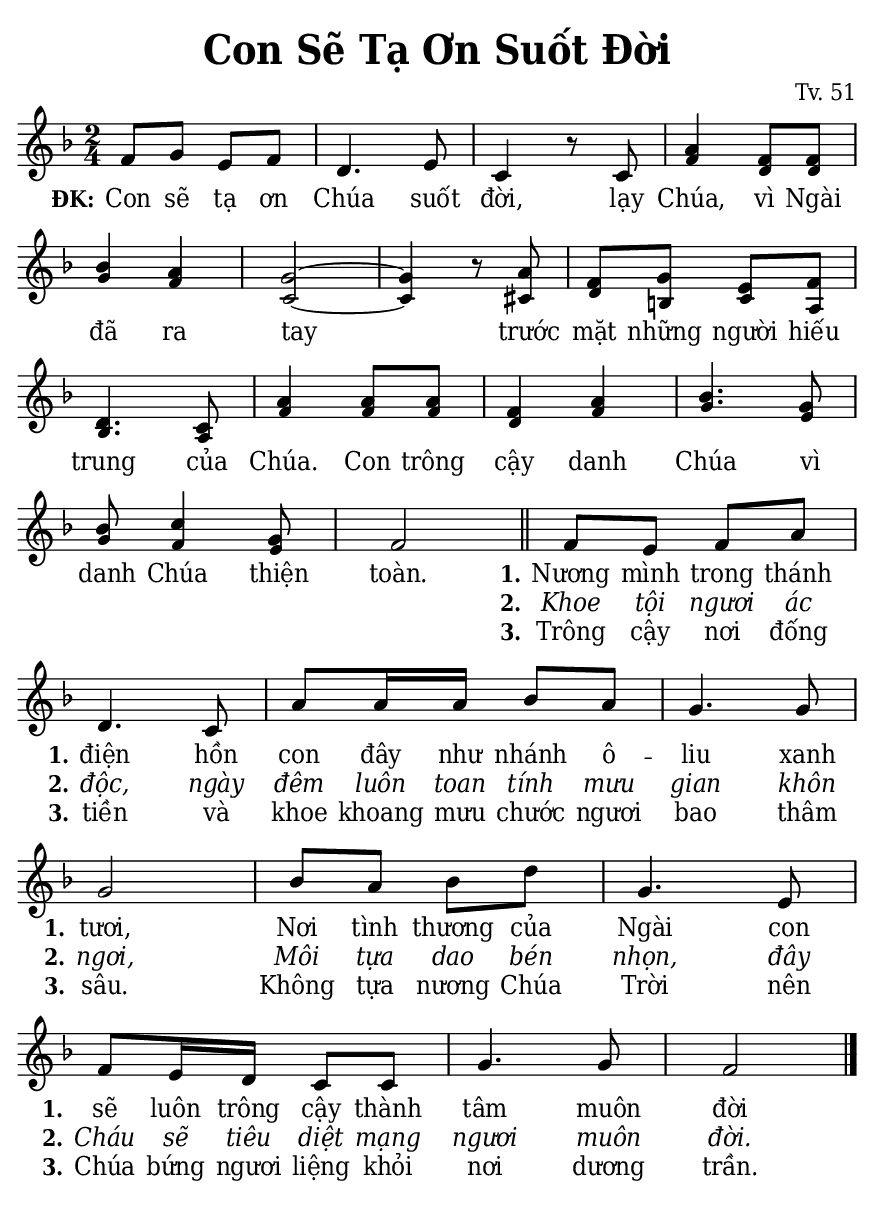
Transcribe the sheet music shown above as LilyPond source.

% Cài đặt chung\
\version "2.22.1"
\include "english.ly"

\header {
  title = \markup { \fontsize #1 "Con Sẽ Tạ Ơn Suốt Đời" }
  composer = "Tv. 51"
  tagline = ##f
}

% mã nguồn cho những chức năng chưa hỗ trợ trong phiên bản lilypond hiện tại
% cung cấp bởi cộng đồng lilypond khi gửi email đến lilypond-user@gnu.org
% Đổi kích thước nốt cho bè phụ
notBePhu =
#(define-music-function (font-size music) (number? ly:music?)
   (for-some-music
     (lambda (m)
       (if (music-is-of-type? m 'rhythmic-event)
           (begin
             (set! (ly:music-property m 'tweaks)
                   (cons `(font-size . ,font-size)
                         (ly:music-property m 'tweaks)))
             #t)
           #f))
     music)
   music)

% in số phiên khúc trên mỗi dòng
#(define (add-grob-definition grob-name grob-entry)
     (set! all-grob-descriptions
           (cons ((@@ (lily) completize-grob-entry)
                  (cons grob-name grob-entry))
                 all-grob-descriptions)))

#(add-grob-definition
    'StanzaNumberSpanner
    `((direction . ,LEFT)
      (font-series . bold)
      (padding . 1.0)
      (side-axis . ,X)
      (stencil . ,ly:text-interface::print)
      (X-offset . ,ly:side-position-interface::x-aligned-side)
      (Y-extent . ,grob::always-Y-extent-from-stencil)
      (meta . ((class . Spanner)
               (interfaces . (font-interface
                              side-position-interface
                              stanza-number-interface
                              text-interface))))))

\layout {
    \context {
      \Global
      \grobdescriptions #all-grob-descriptions
    }
    \context {
      \Score
      \remove Stanza_number_align_engraver
      \consists
        #(lambda (context)
           (let ((texts '())
                 (syllables '()))
             (make-engraver
              (acknowledgers
               ((stanza-number-interface engraver grob source-engraver)
                  (set! texts (cons grob texts)))
               ((lyric-syllable-interface engraver grob source-engraver)
                  (set! syllables (cons grob syllables))))
              ((stop-translation-timestep engraver)
                 (for-each
                  (lambda (text)
                    (for-each
                     (lambda (syllable)
                       (ly:pointer-group-interface::add-grob
                        text
                        'side-support-elements
                        syllable))
                     syllables))
                  texts)
                 (set! syllables '())))))
    }
    \context {
      \Lyrics
      \remove Stanza_number_engraver
      \consists
        #(lambda (context)
           (let ((text #f)
                 (last-stanza #f))
             (make-engraver
              ((process-music engraver)
                 (let ((stanza (ly:context-property context 'stanza #f)))
                   (if (and stanza (not (equal? stanza last-stanza)))
                       (let ((column (ly:context-property context
'currentCommandColumn)))
                         (set! last-stanza stanza)
                         (if text
                             (ly:spanner-set-bound! text RIGHT column))
                         (set! text (ly:engraver-make-grob engraver
'StanzaNumberSpanner '()))
                         (ly:grob-set-property! text 'text stanza)
                         (ly:spanner-set-bound! text LEFT column)))))
              ((finalize engraver)
                 (if text
                     (let ((column (ly:context-property context
'currentCommandColumn)))
                       (ly:spanner-set-bound! text RIGHT column)))))))
      \override StanzaNumberSpanner.horizon-padding = 10000
    }
}

stanzaReminderOff =
  \temporary \override StanzaNumberSpanner.after-line-breaking =
     #(lambda (grob)
        ;; Can be replaced with (not (first-broken-spanner? grob)) in 2.23.
        (if (let ((siblings (ly:spanner-broken-into (ly:grob-original grob))))
              (and (pair? siblings)
                   (not (eq? grob (car siblings)))))
            (ly:grob-suicide! grob)))

stanzaReminderOn = \undo \stanzaReminderOff
% kết thúc mã nguồn

% Nhạc phiên khúc
nhacPhienKhucSop = \relative c' {
  f8 g e f |
  d4. e8 |
  c4 r8 c |
  a'4 f8 f |
  bf4 a |
  g2 ~ |
  g4 r8 a |
  f g e f |
  d4. c8 |
  a'4 a8 a |
  f4 a |
  bf4. g8 |
  bf c4 g8 |
  f2 \bar "||"
  
  f8 e f a |
  d,4. c8 |
  a' a16 a bf8 a |
  g4. g8 |
  g2 bf8 a bf d |
  g,4. e8 |
  f e16 d c8 c |
  g'4. g8 |
  f2 \bar "|."
}

nhacPhienKhucAlto = \relative c' {
  f8 g e f |
  d4. e8 |
  c4 r8 c |
  f4 d8 d |
  g4 f |
  c2 ~ |
  c4 r8 cs |
  d b! c a |
  bf4. a8 |
  f'4 f8 f |
  d4 f |
  g4. e8 |
  g f4 e8 |
  f2
}

% Lời phiên khúc
loiPhienKhucSop = \lyrics {
  \stanzaReminderOff
  \set stanza = "ĐK:"
  Con sẽ tạ ơn Chúa suốt đời,
  lạy Chúa, vì Ngài đã ra tay
  trước mặt những người hiếu trung của Chúa.
  Con trông cậy danh Chúa
  vì danh Chúa thiện toàn.
  \stanzaReminderOn
  <<
    {
      \set stanza = "1."
      Nương mình trong thánh điện
      hồn con đây như nhánh ô -- liu xanh tươi,
      Nơi tình thương của Ngài con sẽ luôn trông cậy
      thành tâm muôn đời
    }
    \new Lyrics {
	    \set associatedVoice = "beSop"
	    \set stanza = "2."
      \override Lyrics.LyricText.font-shape = #'italic
	    Khoe tội ngươi ác độc,
	    ngày đêm luôn toan tính mưu gian khôn ngơi,
	    Môi tựa dao bén nhọn,
	    đây Cháu sẽ tiêu diệt mạng ngươi muôn đời.
    }
    \new Lyrics {
	    \set associatedVoice = "beSop"
	    \set stanza = "3."
	    Trông cậy nơi đống tiền và khoe khoang
	    mưu chước ngươi bao thâm sâu.
	    Không tựa nương Chúa Trời
	    nên Chúa bứng ngươi liệng khỏi nơi dương trần.
    }
  >>
}

% Dàn trang
\paper {
  #(set-paper-size "a5")
  top-margin = 3\mm
  bottom-margin = 3\mm
  left-margin = 3\mm
  right-margin = 3\mm
  indent = #0
  #(define fonts
	 (make-pango-font-tree "Deja Vu Serif Condensed"
	 		       "Deja Vu Serif Condensed"
			       "Deja Vu Serif Condensed"
			       (/ 20 20)))
  print-page-number = ##f
  system-system-spacing = #'((basic-distance . 0.1) (padding . 2))
  page-count = 1
}

TongNhip = {
  \key f \major \time 2/4
  \set Timing.beamExceptions = #'()
  \set Timing.baseMoment = #(ly:make-moment 1/4)
}

\score {
  \new ChoirStaff <<
    \new Staff \with {
        \consists "Merge_rests_engraver"
        printPartCombineTexts = ##f
      }
      <<
      \new Voice \TongNhip \partCombine 
        \nhacPhienKhucSop
        \notBePhu -1 { \nhacPhienKhucAlto }
      \new NullVoice = beSop \nhacPhienKhucSop
      \new Lyrics \lyricsto beSop \loiPhienKhucSop
      >>
  >>
  \layout {
    \override Lyrics.LyricSpace.minimum-distance = #1
    \override Score.BarNumber.break-visibility = ##(#f #f #f)
    \override Score.SpacingSpanner.uniform-stretching = ##t
  } 
}
